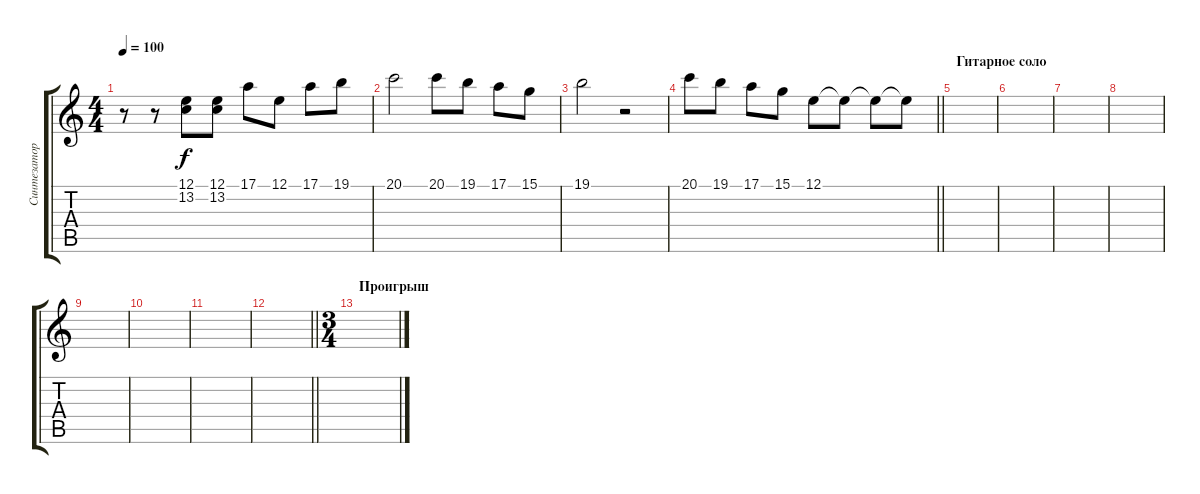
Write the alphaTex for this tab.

\track ("Синтезатор" "Синтезатор") {instrument fx4atmosphere}
\staff {score tabs}
\tuning (E4 B3 G3 D3 A2 E2) {hide}
\ts (4 4)
\tempo 100
\clef g2
\ks aminor
r.8{dy f} r.8 (12.1 13.2).8 (12.1 13.2).8 17.1.8 12.1.8 17.1.8 19.1.8 |
20.1.2 20.1.8 19.1.8 17.1.8 15.1.8 |
19.1.2 r.2 |
\barLineRight lightlight
20.1.8 19.1.8 17.1.8 15.1.8 12.1.8 12.1{t}.8 12.1{t}.8 12.1{t}.8 |
\section ("" "Гитарное соло")
|
|
|
|
|
|
|
\barLineRight lightlight
|
\ts (3 4)
\section ("" "Проигрыш")
